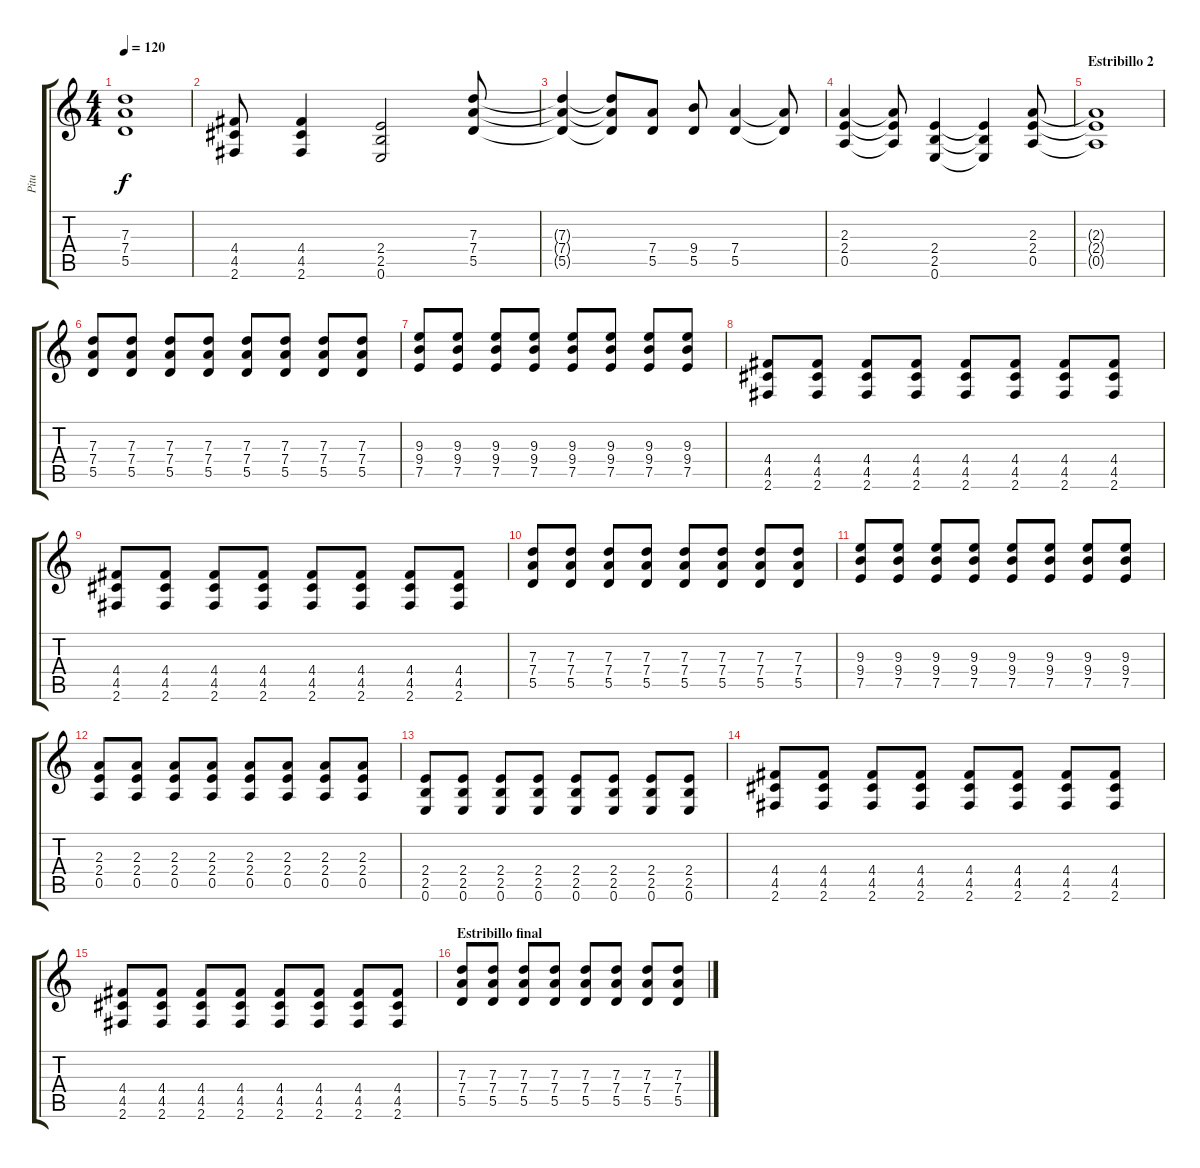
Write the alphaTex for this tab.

\track ("Pitu" "Pitu") {instrument overdrivenguitar}
\staff {score tabs}
\tuning (E4 B3 G3 D3 A2 E2) {hide}
\ts (4 4)
\tempo 120
\clef g2
\ks c
(7.3{t} 7.4{t} 5.5{t}).1{dy f} |
(4.4 4.5 2.6).8 (4.4 4.5 2.6).4 (2.4 2.5 0.6).2 (7.3 7.4 5.5).8 |
(7.3{t} 7.4{t} 5.5{t}).4 (7.3{t} 7.4{t} 5.5{t}).8 (7.4 5.5).8 (9.4 5.5).8 (7.4 5.5).4 (7.4{t} 5.5{t}).8 |
(2.3 2.4 0.5).4 (2.3{t} 2.4{t} 0.5{t}).8 (2.4 2.5 0.6).4 (2.4{t} 2.5{t} 0.6{t}).4 (2.3 2.4 0.5).8 |
\section ("" "Estribillo 2")
(2.3{t} 2.4{t} 0.5{t}).1 |
(7.3 7.4 5.5).8 (7.3 7.4 5.5).8 (7.3 7.4 5.5).8 (7.3 7.4 5.5).8 (7.3 7.4 5.5).8 (7.3 7.4 5.5).8 (7.3 7.4 5.5).8 (7.3 7.4 5.5).8 |
(9.3 9.4 7.5).8 (9.3 9.4 7.5).8 (9.3 9.4 7.5).8 (9.3 9.4 7.5).8 (9.3 9.4 7.5).8 (9.3 9.4 7.5).8 (9.3 9.4 7.5).8 (9.3 9.4 7.5).8 |
(4.4 4.5 2.6).8 (4.4 4.5 2.6).8 (4.4 4.5 2.6).8 (4.4 4.5 2.6).8 (4.4 4.5 2.6).8 (4.4 4.5 2.6).8 (4.4 4.5 2.6).8 (4.4 4.5 2.6).8 |
(4.4 4.5 2.6).8 (4.4 4.5 2.6).8 (4.4 4.5 2.6).8 (4.4 4.5 2.6).8 (4.4 4.5 2.6).8 (4.4 4.5 2.6).8 (4.4 4.5 2.6).8 (4.4 4.5 2.6).8 |
(7.3 7.4 5.5).8 (7.3 7.4 5.5).8 (7.3 7.4 5.5).8 (7.3 7.4 5.5).8 (7.3 7.4 5.5).8 (7.3 7.4 5.5).8 (7.3 7.4 5.5).8 (7.3 7.4 5.5).8 |
(9.3 9.4 7.5).8 (9.3 9.4 7.5).8 (9.3 9.4 7.5).8 (9.3 9.4 7.5).8 (9.3 9.4 7.5).8 (9.3 9.4 7.5).8 (9.3 9.4 7.5).8 (9.3 9.4 7.5).8 |
(2.3 2.4 0.5).8 (2.3 2.4 0.5).8 (2.3 2.4 0.5).8 (2.3 2.4 0.5).8 (2.3 2.4 0.5).8 (2.3 2.4 0.5).8 (2.3 2.4 0.5).8 (2.3 2.4 0.5).8 |
(2.4 2.5 0.6).8 (2.4 2.5 0.6).8 (2.4 2.5 0.6).8 (2.4 2.5 0.6).8 (2.4 2.5 0.6).8 (2.4 2.5 0.6).8 (2.4 2.5 0.6).8 (2.4 2.5 0.6).8 |
(4.4 4.5 2.6).8 (4.4 4.5 2.6).8 (4.4 4.5 2.6).8 (4.4 4.5 2.6).8 (4.4 4.5 2.6).8 (4.4 4.5 2.6).8 (4.4 4.5 2.6).8 (4.4 4.5 2.6).8 |
\section ("" "")
(4.4 4.5 2.6).8 (4.4 4.5 2.6).8 (4.4 4.5 2.6).8 (4.4 4.5 2.6).8 (4.4 4.5 2.6).8 (4.4 4.5 2.6).8 (4.4 4.5 2.6).8 (4.4 4.5 2.6).8 |
\section ("" "Estribillo final")
(7.3 7.4 5.5).8 (7.3 7.4 5.5).8 (7.3 7.4 5.5).8 (7.3 7.4 5.5).8 (7.3 7.4 5.5).8 (7.3 7.4 5.5).8 (7.3 7.4 5.5).8 (7.3 7.4 5.5).8
